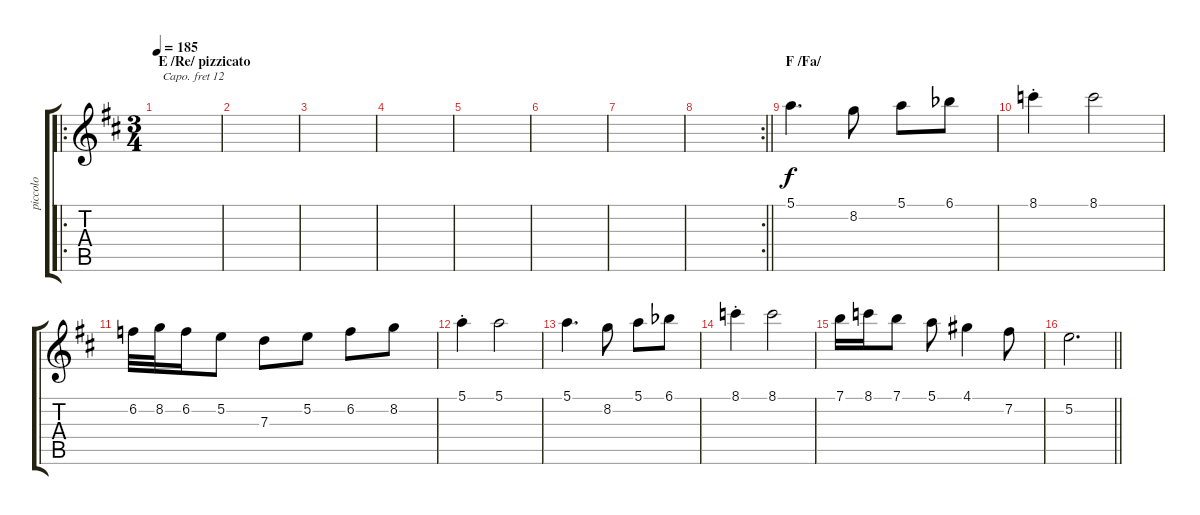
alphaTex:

\track ("piccolo" "piccolo") {instrument piccolo}
\staff {score tabs}
\capo 12
\tuning (E4 B3 G3 D3 A2 E2) {hide}
\ro
\ts (3 4)
\section ("" "E /Re/ pizzicato")
\tempo 185
\clef g2
\ks d
|
|
|
|
|
|
|
\rc 2
\barLineRight lightlight
|
\section ("" "F /Fa/")
5.1.4{d} 8.2.8 5.1.8 6.1{acc b}.8 |
8.1{st}.4 8.1.2 |
6.2.32 8.2.32 6.2.16 5.2.8 7.3.8 5.2.8 6.2.8 8.2.8 |
5.1{st}.4 5.1.2 |
5.1.4{d} 8.2.8 5.1.8 6.1{acc b}.8 |
8.1{st}.4 8.1.2 |
7.1.16 8.1.16 7.1.8 5.1.8 4.1.4 7.2.8 |
\barLineRight lightlight
5.2.2{d}
